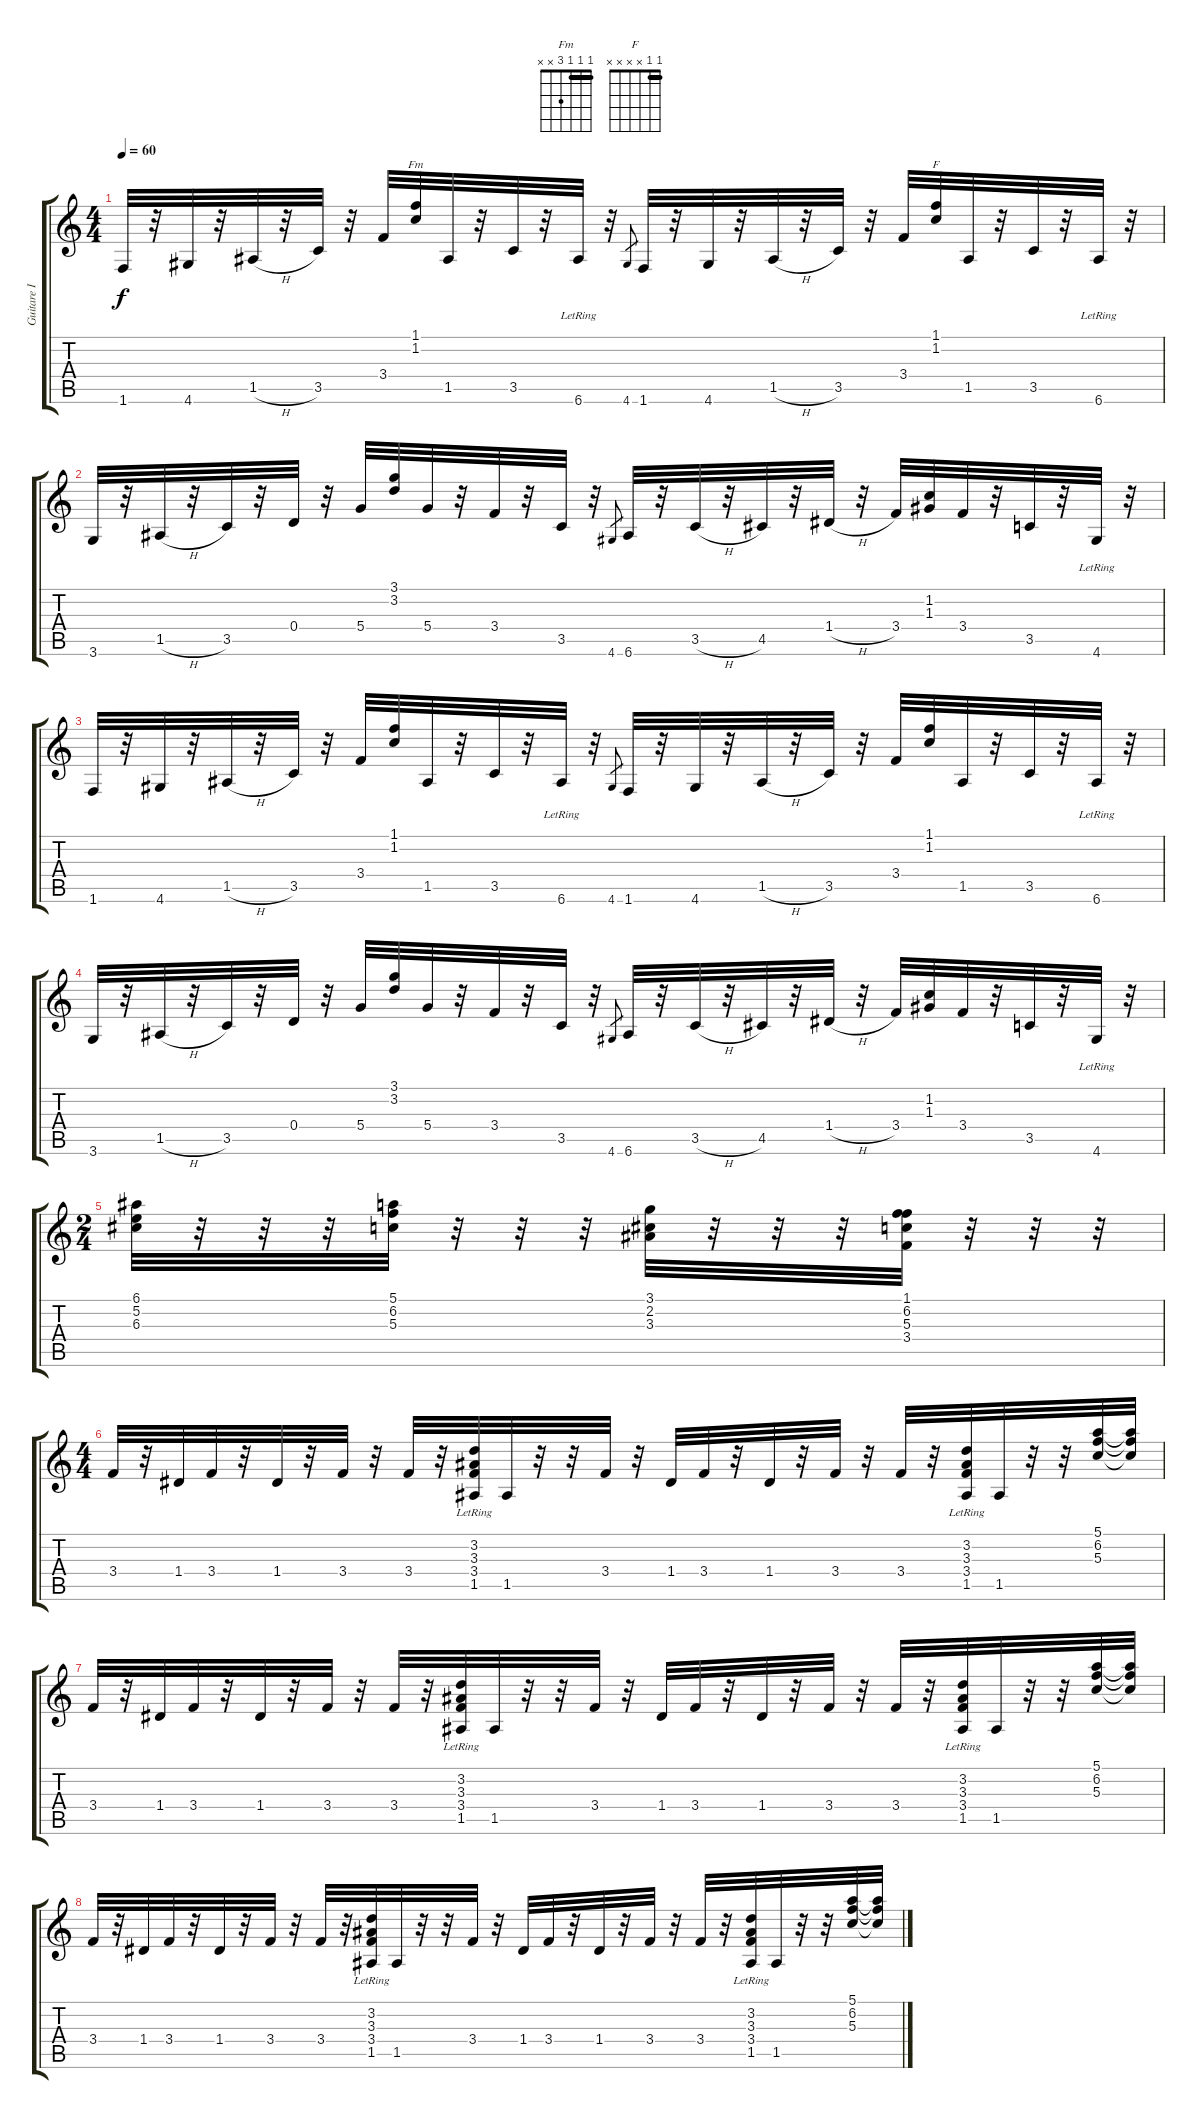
\track ("Guitare I" "Guitare I") {instrument overdrivenguitar}
\staff {score tabs}
\tuning (E4 B3 G3 D3 A2 E2) {hide}
\chord ("Fm" 1 1 1 3 x x) {barre 1}
\chord ("F" 1 1 x x x x) {barre 1}
\ts (4 4)
\tempo 60
\clef g2
\ks c
1.6.32{dy f} r.32 4.6.32 r.32 1.5{h}.32 r.32 3.5.32 r.32 3.4.32 (1.1 1.2).32{ch "Fm"} 1.5.32 r.32 3.5.32 r.32 6.6{lr}.32 r.32 4.6.8{gr} 1.6.32 r.32 4.6.32 r.32 1.5{h}.32 r.32 3.5.32 r.32 3.4.32 (1.1 1.2).32{ch "F"} 1.5.32 r.32 3.5.32 r.32 6.6{lr}.32 r.32 |
3.6.32 r.32 1.5{h}.32 r.32 3.5.32 r.32 0.4.32 r.32 5.4.32 (3.1 3.2).32 5.4.32 r.32 3.4.32 r.32 3.5.32 r.32 4.6.8{gr} 6.6.32 r.32 3.5{h}.32 r.32 4.5.32 r.32 1.4{h}.32 r.32 3.4.32 (1.2 1.3).32 3.4.32 r.32 3.5.32 r.32 4.6{lr}.32 r.32 |
1.6.32 r.32 4.6.32 r.32 1.5{h}.32 r.32 3.5.32 r.32 3.4.32 (1.1 1.2).32 1.5.32 r.32 3.5.32 r.32 6.6{lr}.32 r.32 4.6.8{gr} 1.6.32 r.32 4.6.32 r.32 1.5{h}.32 r.32 3.5.32 r.32 3.4.32 (1.1 1.2).32 1.5.32 r.32 3.5.32 r.32 6.6{lr}.32 r.32 |
3.6.32 r.32 1.5{h}.32 r.32 3.5.32 r.32 0.4.32 r.32 5.4.32 (3.1 3.2).32 5.4.32 r.32 3.4.32 r.32 3.5.32 r.32 4.6.8{gr} 6.6.32 r.32 3.5{h}.32 r.32 4.5.32 r.32 1.4{h}.32 r.32 3.4.32 (1.2 1.3).32 3.4.32 r.32 3.5.32 r.32 4.6{lr}.32 r.32 |
\ts (2 4)
(6.1 5.2 6.3).32 r.32 r.32 r.32 (5.1 6.2 5.3).32 r.32 r.32 r.32 (3.1 2.2 3.3).32 r.32 r.32 r.32 (1.1 6.2 5.3 3.4).32 r.32 r.32 r.32 |
\ts (4 4)
3.4.32 r.32 1.4.32 3.4.32 r.32 1.4.32 r.32 3.4.32 r.32 3.4.32 r.32 (3.2{lr} 3.3{lr} 3.4{lr} 1.5{lr}).32 1.5.32 r.32 r.32 3.4.32 r.32 1.4.32 3.4.32 r.32 1.4.32 r.32 3.4.32 r.32 3.4.32 r.32 (3.2{lr} 3.3{lr} 3.4{lr} 1.5{lr}).32 1.5.32 r.32 r.32 (5.1 6.2 5.3).32 (5.1{t} 6.2{t} 5.3{t}).32 |
3.4.32 r.32 1.4.32 3.4.32 r.32 1.4.32 r.32 3.4.32 r.32 3.4.32 r.32 (3.2{lr} 3.3{lr} 3.4{lr} 1.5{lr}).32 1.5.32 r.32 r.32 3.4.32 r.32 1.4.32 3.4.32 r.32 1.4.32 r.32 3.4.32 r.32 3.4.32 r.32 (3.2{lr} 3.3{lr} 3.4{lr} 1.5{lr}).32 1.5.32 r.32 r.32 (5.1 6.2 5.3).32 (5.1{t} 6.2{t} 5.3{t}).32 |
3.4.32 r.32 1.4.32 3.4.32 r.32 1.4.32 r.32 3.4.32 r.32 3.4.32 r.32 (3.2{lr} 3.3{lr} 3.4{lr} 1.5{lr}).32 1.5.32 r.32 r.32 3.4.32 r.32 1.4.32 3.4.32 r.32 1.4.32 r.32 3.4.32 r.32 3.4.32 r.32 (3.2{lr} 3.3{lr} 3.4{lr} 1.5{lr}).32 1.5.32 r.32 r.32 (5.1 6.2 5.3).32 (5.1{t} 6.2{t} 5.3{t}).32
